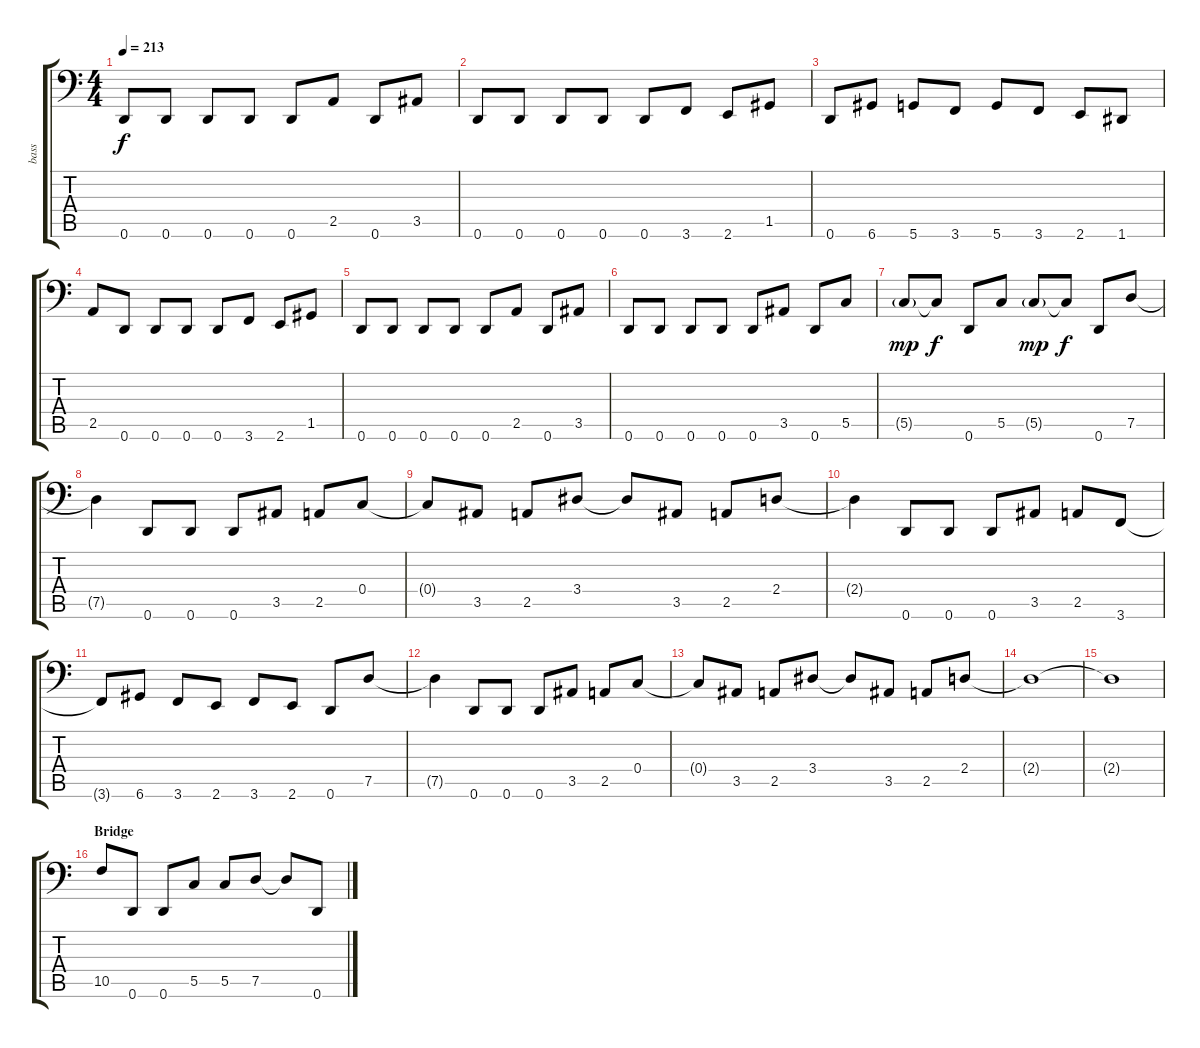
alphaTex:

\track ("bass" "bass") {instrument electricbassfinger}
\staff {score tabs}
\tuning (D3 A2 F2 C2 G1 D1) {hide}
\ts (4 4)
\tempo 213
\clef f4
\ks c
0.6.8{dy f} 0.6.8 0.6.8 0.6.8 0.6.8 2.5.8 0.6.8 3.5.8 |
0.6.8 0.6.8 0.6.8 0.6.8 0.6.8 3.6.8 2.6.8 1.5.8 |
0.6.8 6.6.8 5.6.8 3.6.8 5.6.8 3.6.8 2.6.8 1.6.8 |
2.5.8 0.6.8 0.6.8 0.6.8 0.6.8 3.6.8 2.6.8 1.5.8 |
0.6.8 0.6.8 0.6.8 0.6.8 0.6.8 2.5.8 0.6.8 3.5.8 |
0.6.8 0.6.8 0.6.8 0.6.8 0.6.8 3.5.8 0.6.8 5.5.8 |
5.5{g}.8{dy mp} 5.5{t}.8{dy f} 0.6.8 5.5.8 5.5{g}.8{dy mp} 5.5{t}.8{dy f} 0.6.8 7.5.8 |
7.5{t}.4 0.6.8 0.6.8 0.6.8 3.5.8 2.5.8 0.4.8 |
0.4{t}.8 3.5.8 2.5.8 3.4.8 3.4{t}.8 3.5.8 2.5.8 2.4.8 |
2.4{t}.4 0.6.8 0.6.8 0.6.8 3.5.8 2.5.8 3.6.8 |
3.6{t}.8 6.6.8 3.6.8 2.6.8 3.6.8 2.6.8 0.6.8 7.5.8 |
7.5{t}.4 0.6.8 0.6.8 0.6.8 3.5.8 2.5.8 0.4.8 |
0.4{t}.8 3.5.8 2.5.8 3.4.8 3.4{t}.8 3.5.8 2.5.8 2.4.8 |
2.4{t}.1 |
2.4{t}.1 |
\section ("" "Bridge")
10.5.8 0.6.8 0.6.8 5.5.8 5.5.8 7.5.8 7.5{t}.8 0.6.8
